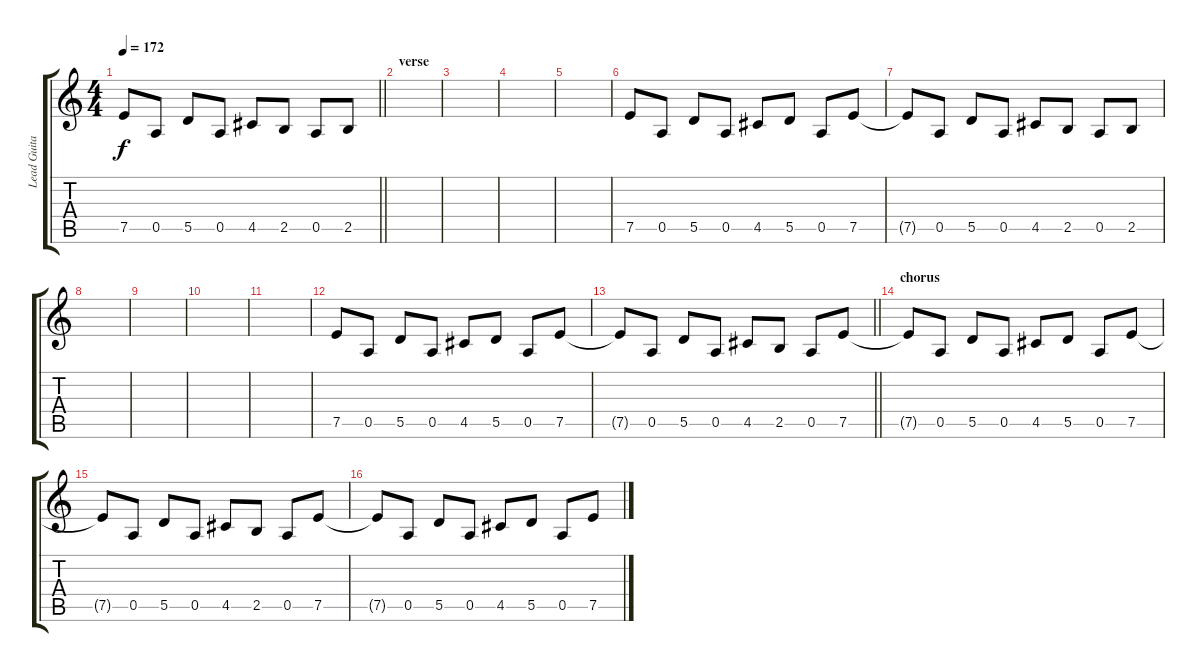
\track ("Lead Guitar" "Lead Guita") {instrument distortionguitar}
\staff {score tabs}
\tuning (E4 B3 G3 D3 A2 D2) {hide}
\ts (4 4)
\tempo 172
\clef g2
\barLineRight lightlight
\ks c
7.5{t}.8{dy f} 0.5.8 5.5.8 0.5.8 4.5.8 2.5.8 0.5.8 2.5.8 |
\section ("" "verse")
|
|
|
|
7.5.8 0.5.8 5.5.8 0.5.8 4.5.8 5.5.8 0.5.8 7.5.8 |
7.5{t}.8 0.5.8 5.5.8 0.5.8 4.5.8 2.5.8 0.5.8 2.5.8 |
|
|
|
|
7.5.8 0.5.8 5.5.8 0.5.8 4.5.8 5.5.8 0.5.8 7.5.8 |
\barLineRight lightlight
7.5{t}.8 0.5.8 5.5.8 0.5.8 4.5.8 2.5.8 0.5.8 7.5.8 |
\section ("" "chorus")
7.5{t}.8 0.5.8 5.5.8 0.5.8 4.5.8 5.5.8 0.5.8 7.5.8 |
7.5{t}.8 0.5.8 5.5.8 0.5.8 4.5.8 2.5.8 0.5.8 7.5.8 |
7.5{t}.8 0.5.8 5.5.8 0.5.8 4.5.8 5.5.8 0.5.8 7.5.8
